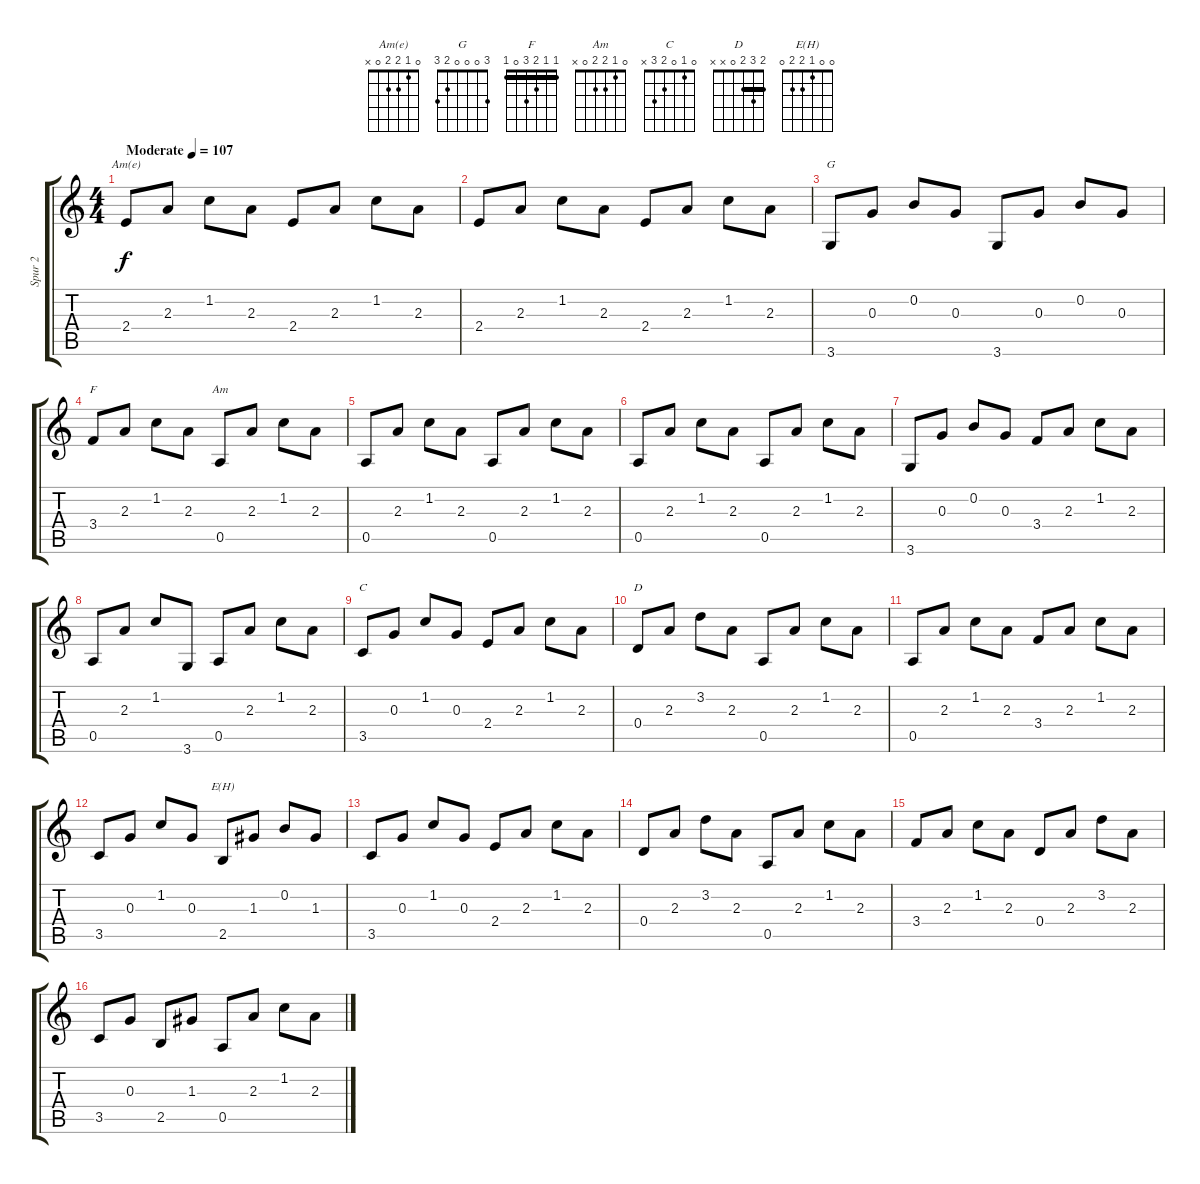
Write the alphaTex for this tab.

\track ("Spur 2" "Spur 2") {instrument contrabass}
\staff {score tabs}
\tuning (E4 B3 G3 D3 A2 E2) {hide}
\chord ("Am(e)" 0 1 2 2 0 x)
\chord ("G" 3 0 0 0 2 3)
\chord ("F" 1 1 2 3 0 1) {barre 1}
\chord ("Am" 0 1 2 2 0 x)
\chord ("C" 0 1 0 2 3 x)
\chord ("D" 2 3 2 0 x x) {barre 2}
\chord ("E(H)" 0 0 1 2 2 0)
\ts (4 4)
\tempo (107 "Moderate")
\clef g2
\ks c
2.4.8{ch "Am(e)" dy f instrument contrabass} 2.3.8 1.2.8 2.3.8 2.4.8 2.3.8 1.2.8 2.3.8 |
2.4.8 2.3.8 1.2.8 2.3.8 2.4.8 2.3.8 1.2.8 2.3.8 |
3.6.8{ch "G"} 0.3.8 0.2.8 0.3.8 3.6.8 0.3.8 0.2.8 0.3.8 |
3.4.8{ch "F"} 2.3.8 1.2.8 2.3.8 0.5.8{ch "Am"} 2.3.8 1.2.8 2.3.8 |
0.5.8 2.3.8 1.2.8 2.3.8 0.5.8 2.3.8 1.2.8 2.3.8 |
0.5.8 2.3.8 1.2.8 2.3.8 0.5.8 2.3.8 1.2.8 2.3.8 |
3.6.8 0.3.8 0.2.8 0.3.8 3.4.8 2.3.8 1.2.8 2.3.8 |
0.5.8 2.3.8 1.2.8 3.6.8 0.5.8 2.3.8 1.2.8 2.3.8 |
3.5.8{ch "C"} 0.3.8 1.2.8 0.3.8 2.4.8 2.3.8 1.2.8 2.3.8 |
0.4.8{ch "D"} 2.3.8 3.2.8 2.3.8 0.5.8 2.3.8 1.2.8 2.3.8 |
0.5.8 2.3.8 1.2.8 2.3.8 3.4.8 2.3.8 1.2.8 2.3.8 |
3.5.8 0.3.8 1.2.8 0.3.8 2.5.8{ch "E(H)"} 1.3.8 0.2.8 1.3.8 |
3.5.8 0.3.8 1.2.8 0.3.8 2.4.8 2.3.8 1.2.8 2.3.8 |
0.4.8 2.3.8 3.2.8 2.3.8 0.5.8 2.3.8 1.2.8 2.3.8 |
3.4.8 2.3.8 1.2.8 2.3.8 0.4.8 2.3.8 3.2.8 2.3.8 |
3.5.8 0.3.8 2.5.8 1.3.8 0.5.8 2.3.8 1.2.8 2.3.8
